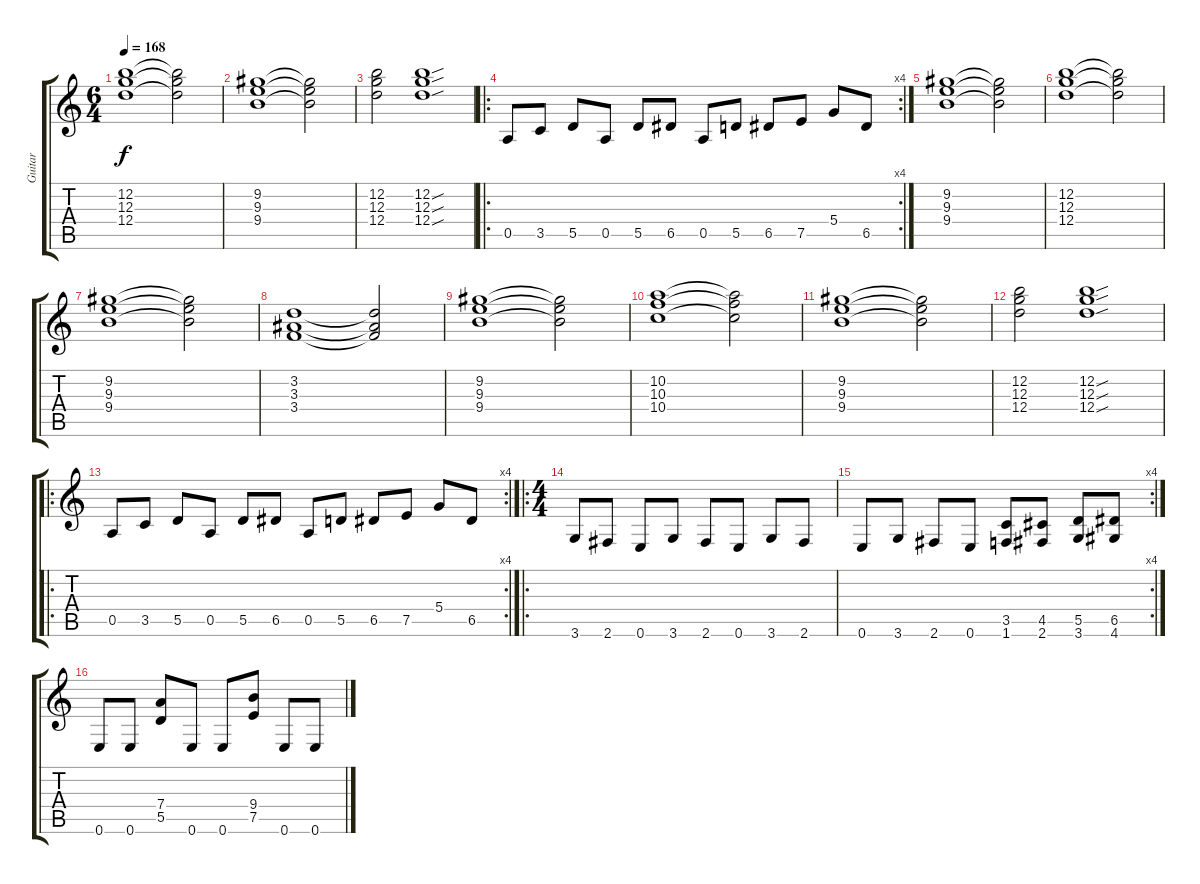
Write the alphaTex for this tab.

\track ("Guitar" "Guitar") {instrument distortionguitar}
\staff {score tabs}
\tuning (E4 B3 G3 D3 A2 E2) {hide}
\ts (6 4)
\tempo 168
\clef g2
\ks c
(12.2 12.3 12.4).1{dy f} (12.2{t} 12.3{t} 12.4{t}).2 |
(9.2 9.3 9.4).1 (9.2{t} 9.3{t} 9.4{t}).2 |
(12.2 12.3 12.4).2 (12.2{sou} 12.3{sou} 12.4{sou}).1 |
\ro
\rc 4
0.5.8 3.5.8 5.5.8 0.5.8 5.5.8 6.5.8 0.5.8 5.5.8 6.5.8 7.5.8 5.4.8 6.5.8 |
(9.2 9.3 9.4).1 (9.2{t} 9.3{t} 9.4{t}).2 |
(12.2 12.3 12.4).1 (12.2{t} 12.3{t} 12.4{t}).2 |
(9.2 9.3 9.4).1 (9.2{t} 9.3{t} 9.4{t}).2 |
(3.2 3.3 3.4).1 (3.2{t} 3.3{t} 3.4{t}).2 |
(9.2 9.3 9.4).1 (9.2{t} 9.3{t} 9.4{t}).2 |
(10.2 10.3 10.4).1 (10.2{t} 10.3{t} 10.4{t}).2 |
(9.2 9.3 9.4).1 (9.2{t} 9.3{t} 9.4{t}).2 |
(12.2 12.3 12.4).2 (12.2{sou} 12.3{sou} 12.4{sou}).1 |
\ro
\rc 4
0.5.8 3.5.8 5.5.8 0.5.8 5.5.8 6.5.8 0.5.8 5.5.8 6.5.8 7.5.8 5.4.8 6.5.8 |
\ro
\ts (4 4)
3.6.8 2.6.8 0.6.8 3.6.8 2.6.8 0.6.8 3.6.8 2.6.8 |
\rc 4
0.6.8 3.6.8 2.6.8 0.6.8 (3.5 1.6).8 (4.5 2.6).8 (5.5 3.6).8 (6.5 4.6).8 |
0.6.8 0.6.8 (7.4 5.5).8 0.6.8 0.6.8 (9.4 7.5).8 0.6.8 0.6.8
